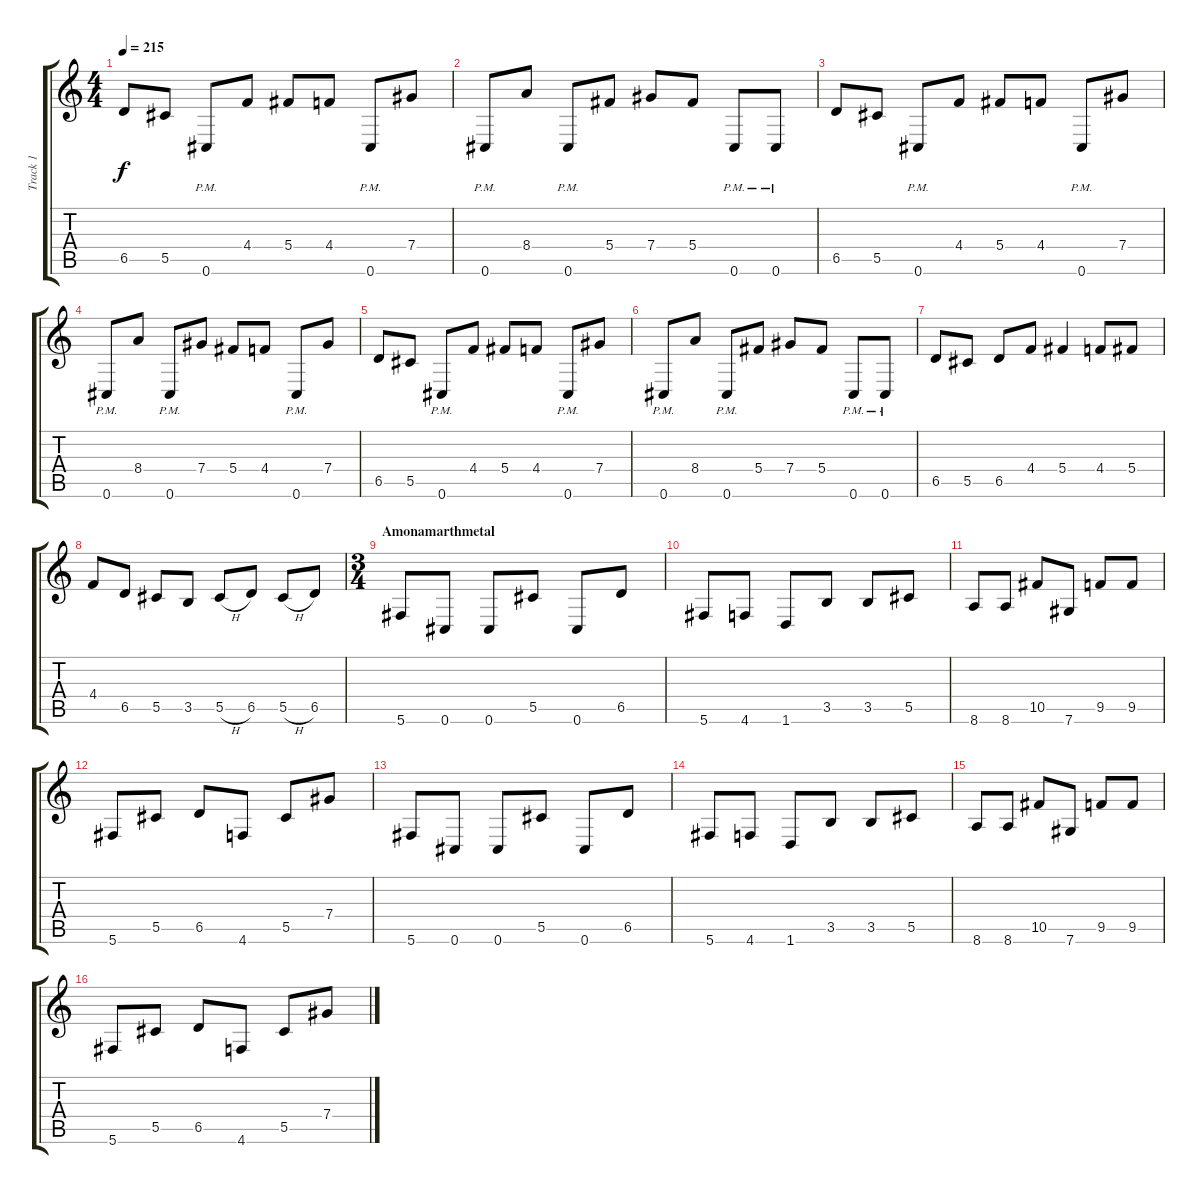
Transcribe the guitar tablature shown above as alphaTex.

\track ("Track 1" "Track 1") {instrument distortionguitar}
\staff {score tabs}
\tuning (Eb4 Bb3 Gb3 Db3 Ab2 Db2) {hide}
\ts (4 4)
\tempo 215
\clef g2
\ks c
6.5.8{dy f} 5.5.8 0.6{pm}.8 4.4.8 5.4.8 4.4.8 0.6{pm}.8 7.4.8 |
0.6{pm}.8 8.4.8 0.6{pm}.8 5.4.8 7.4.8 5.4.8 0.6{pm}.8 0.6{pm}.8 |
6.5.8 5.5.8 0.6{pm}.8 4.4.8 5.4.8 4.4.8 0.6{pm}.8 7.4.8 |
0.6{pm}.8 8.4.8 0.6{pm}.8 7.4.8 5.4.8 4.4.8 0.6{pm}.8 7.4.8 |
6.5.8 5.5.8 0.6{pm}.8 4.4.8 5.4.8 4.4.8 0.6{pm}.8 7.4.8 |
0.6{pm}.8 8.4.8 0.6{pm}.8 5.4.8 7.4.8 5.4.8 0.6{pm}.8 0.6{pm}.8 |
6.5.8 5.5.8 6.5.8 4.4.8 5.4.4 4.4.8 5.4.8 |
4.4.8 6.5.8 5.5.8 3.5.8 5.5{h}.8 6.5.8 5.5{h}.8 6.5.8 |
\ts (3 4)
\section ("" "Amonamarthmetal")
5.6.8 0.6.8 0.6.8 5.5.8 0.6.8 6.5.8 |
5.6.8 4.6.8 1.6.8 3.5.8 3.5.8 5.5.8 |
8.6.8 8.6.8 10.5.8 7.6.8 9.5.8 9.5.8 |
5.6.8 5.5.8 6.5.8 4.6.8 5.5.8 7.4.8 |
5.6.8 0.6.8 0.6.8 5.5.8 0.6.8 6.5.8 |
5.6.8 4.6.8 1.6.8 3.5.8 3.5.8 5.5.8 |
8.6.8 8.6.8 10.5.8 7.6.8 9.5.8 9.5.8 |
5.6.8 5.5.8 6.5.8 4.6.8 5.5.8 7.4.8
